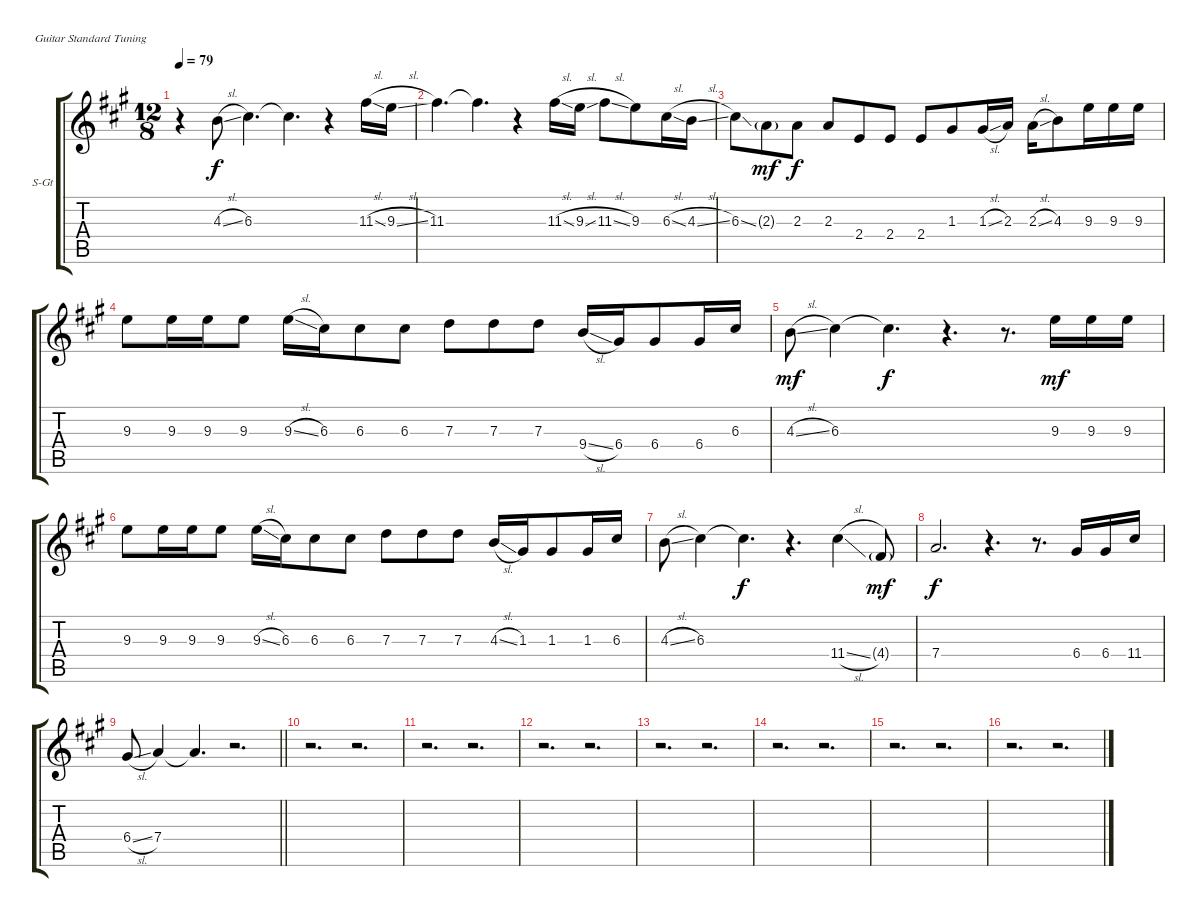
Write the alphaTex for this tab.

\bracketExtendMode groupsimilarinstruments
\firstSystemTrackNameOrientation horizontal
\otherSystemsTrackNameOrientation horizontal
\track ("Slide Guitar" "S-Gt") {instrument acousticguitarsteel}
\staff {score tabs}
\tuning (E4 B3 G3 D3 A2 E2)
\ts (12 8)
\tempo 79
\clef g2
\ks f#minor
r.4{dy f} 4.3{sl}.8 6.3.4{d} 6.3{t}.4{d} r.4 11.3{sl}.16 9.3{sl}.16 |
11.3.4{d} 11.3{t}.4{d} r.4 11.3{sl}.16 9.3{sl}.16 11.3{sl}.8 9.3.8 6.3{sl}.16 4.3{sl}.16 |
6.3{ss}.8 2.3{g}.8{dy mf} 2.3.8{dy f} 2.3.8 2.4.8 2.4.8 2.4.8 1.3.8 1.3{sl}.16 2.3.16 2.3{sl}.16 4.3.8 9.3.16 9.3.16 9.3.16 |
9.3.8 9.3.16 9.3.16 9.3.8 9.3{sl}.16 6.3.16 6.3.8 6.3.8 7.3.8 7.3.8 7.3.8 9.4{sl}.16 6.4.16 6.4.8 6.4.16 6.3.16 |
4.3{sl}.8{dy mf} 6.3.4 6.3{t}.4{d dy f} r.4{d} r.8{d} 9.3.16{dy mf} 9.3.16 9.3.16 |
9.3.8 9.3.16 9.3.16 9.3.8 9.3{sl}.16 6.3.16 6.3.8 6.3.8 7.3.8 7.3.8 7.3.8 4.3{sl}.16 1.3.16 1.3.8 1.3.16 6.3.16 |
4.3{sl}.8 6.3.4 6.3{t}.4{d dy f} r.4{d} 11.4{sl}.4 4.4{g}.8{dy mf} |
7.4.2{d dy f} r.4{d} r.8{d} 6.4.16 6.4.16 11.4.16 |
\barLineRight lightlight
6.4{sl}.8 7.4.4 7.4{t}.4{d} r.2{d} |
r.2{d} r.2{d} |
r.2{d} r.2{d} |
r.2{d} r.2{d} |
r.2{d} r.2{d} |
r.2{d} r.2{d} |
r.2{d} r.2{d} |
r.2{d} r.2{d}
